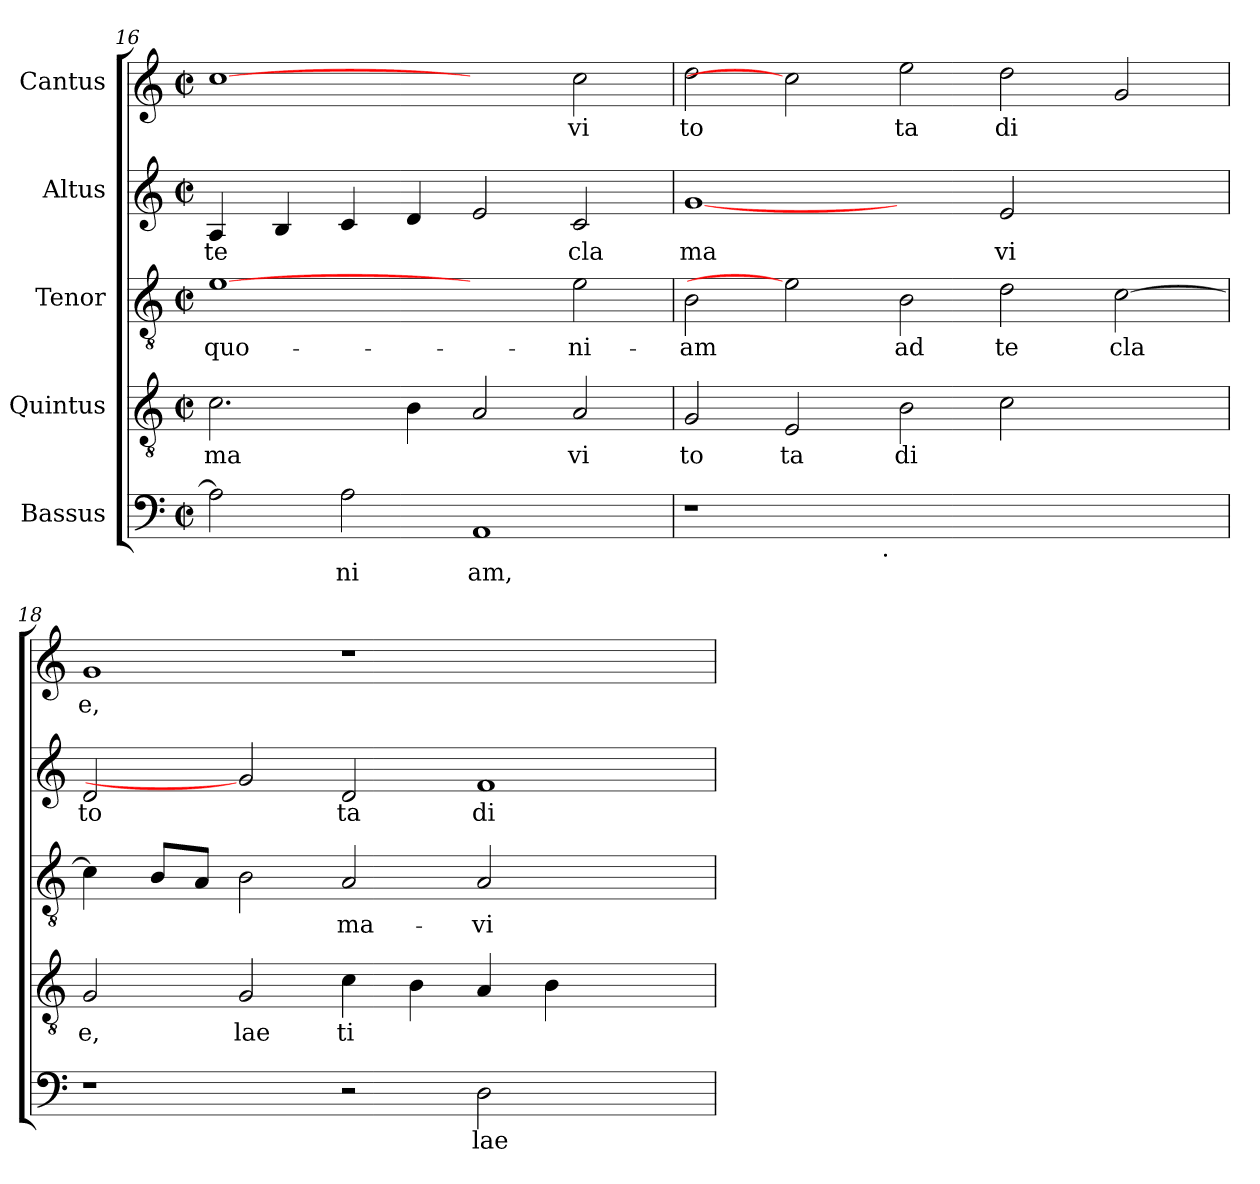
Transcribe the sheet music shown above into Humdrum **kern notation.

**kern	**text	**kern	**text	**kern	**text	**kern	**text	**kern	**text
*part5	*part5	*part4	*part4	*part3	*part3	*part2	*part2	*part1	*part1
*staff5	*staff5	*staff4	*staff4	*staff3	*staff3	*staff2	*staff2	*staff1	*staff1
*I"Bassus	*	*I"Quintus	*	*I"Tenor	*	*I"Altus	*	*I"Cantus	*
*clefF4	*	*clefGv2	*	*clefGv2	*	*clefG2	*	*clefG2	*
*k[]	*	*k[]	*	*k[]	*	*k[]	*	*k[]	*
*C:	*	*C:	*	*C:	*	*C:	*	*C:	*
*M2/2	*	*M2/2	*	*M2/2	*	*M2/2	*	*M2/2	*
*met(c|)	*	*met(c|)	*	*met(c|)	*	*met(c|)	*	*met(c|)	*
=16	=16	=16	=16	=16	=16	=16	=16	=16	=16
!	!LO:LY:b:cj	!	!LO:LY:b	!	!LO:LY:b	!	!LO:LY:b:cj	!	!LO:LY:b:cj
2A\]	.	2.c\	ma	[1e	quo-	4A/	te	[1cc	.
!	!	!	!	!	!	!	!LO:LY:b:cj	!	!
.	.	.	.	.	.	4B/	.	.	.
!	!LO:LY:b:cj	!	!	!	!	!	!LO:LY:b:cj	!	!
2A\	ni	.	.	.	.	4c/	.	.	.
!	!	!	!LO:LY:b	!	!	!	!LO:LY:b:cj	!	!
.	.	4B\	.	.	.	4d/	.	.	.
!	!LO:LY:b:cj	!	!LO:LY:b	!	!	!	!LO:LY:b:cj	!	!
1AA	am,	2A/	.	2ryy	.	2e/	.	2ryy	.
!	!	!	!LO:LY:b	!	!LO:LY:b	!	!LO:LY:b:cj	!	!LO:LY:b:cj
.	.	2A/	vi	2e\	-ni-	2c/	cla	2cc\	vi
=17	=17	=17	=17	=17	=17	=17	=17	=17	=17
!	!	!	!LO:LY:b	!	!LO:LY:b	!	!LO:LY:b:cj	!	!LO:LY:b:cj
*^	*	*	*	*	*	*	*	*	*
1r	2ryy	.	2G/	to	2B\	-am	[1g	ma	2dd\	to
!	!	!	!	!LO:LY:b	!	!	!	!	!	!
.	4...ryy	.	2E/	ta	2e]	.	.	.	2cc]	.
!	!LO:TX:b:t=.	!	!	!	!	!	!	!	!	!
.	1ryy	.	.	.	.	.	.	.	.	.
!	!	!	!	!LO:LY:b	!	!LO:LY:b	!	!	!	!LO:LY:b:cj
1.ryy	.	.	2B\	di	2B\	ad	2ryy	.	2ee\	ta
!	!	!	!	!LO:LY:b	!	!LO:LY:b	!	!LO:LY:b:cj	!	!LO:LY:b:cj
.	.	.	2c\	.	2d\	te	2e/	vi	2dd\	di
.	2ryy	.	.	.	.	.	.	.	.	.
!	!	!	!	!	!	!LO:LY:b	!	!	!	!LO:LY:b:cj
.	.	.	2ryy	.	[>2c\	cla-	2ryy	.	2g/	.
.	32ryy	.	.	.	.	.	.	.	.	.
=18	=18	=18	=18	=18	=18	=18	=18	=18	=18	=18
!	!	!	!	!LO:LY:b	!	!LO:LY:b	!	!LO:LY:b:cj	!	!LO:LY:b:cj
*v	*v	*	*	*	*	*	*	*	*	*
1r	.	2G/	e,	4c\]	--	2d/	to	1g	e,
!	!	!	!	!	!LO:LY:b	!	!	!	!
.	.	.	.	8B/L	--	.	.	.	.
!	!	!	!	!	!LO:LY:b	!	!	!	!
.	.	.	.	8A/J	--	.	.	.	.
!	!	!	!LO:LY:b	!	!LO:LY:b	!	!	!	!
.	.	2G/	lae	2B\	--	2g]	.	.	.
!	!	!	!LO:LY:b	!	!LO:LY:b	!	!LO:LY:b:cj	!	!
2r	.	4c\	ti	2A/	-ma-	2d/	ta	1r	.
!	!	!	!LO:LY:b	!	!	!	!	!	!
.	.	4B\	.	.	.	.	.	.	.
!	!LO:LY:b:cj	!	!LO:LY:b	!	!LO:LY:b	!	!LO:LY:b:cj	!	!
2D\	lae	4A/	.	2A/	-vi	1f	di	.	.
!	!	!	!LO:LY:b	!	!	!	!	!	!
.	.	4B\	.	.	.	.	.	.	.
2ryy	.	2ryy	.	2ryy	.	.	.	2ryy	.
=	=	=	=	=	=	=	=	=	=
*-	*-	*-	*-	*-	*-	*-	*-	*-	*-
